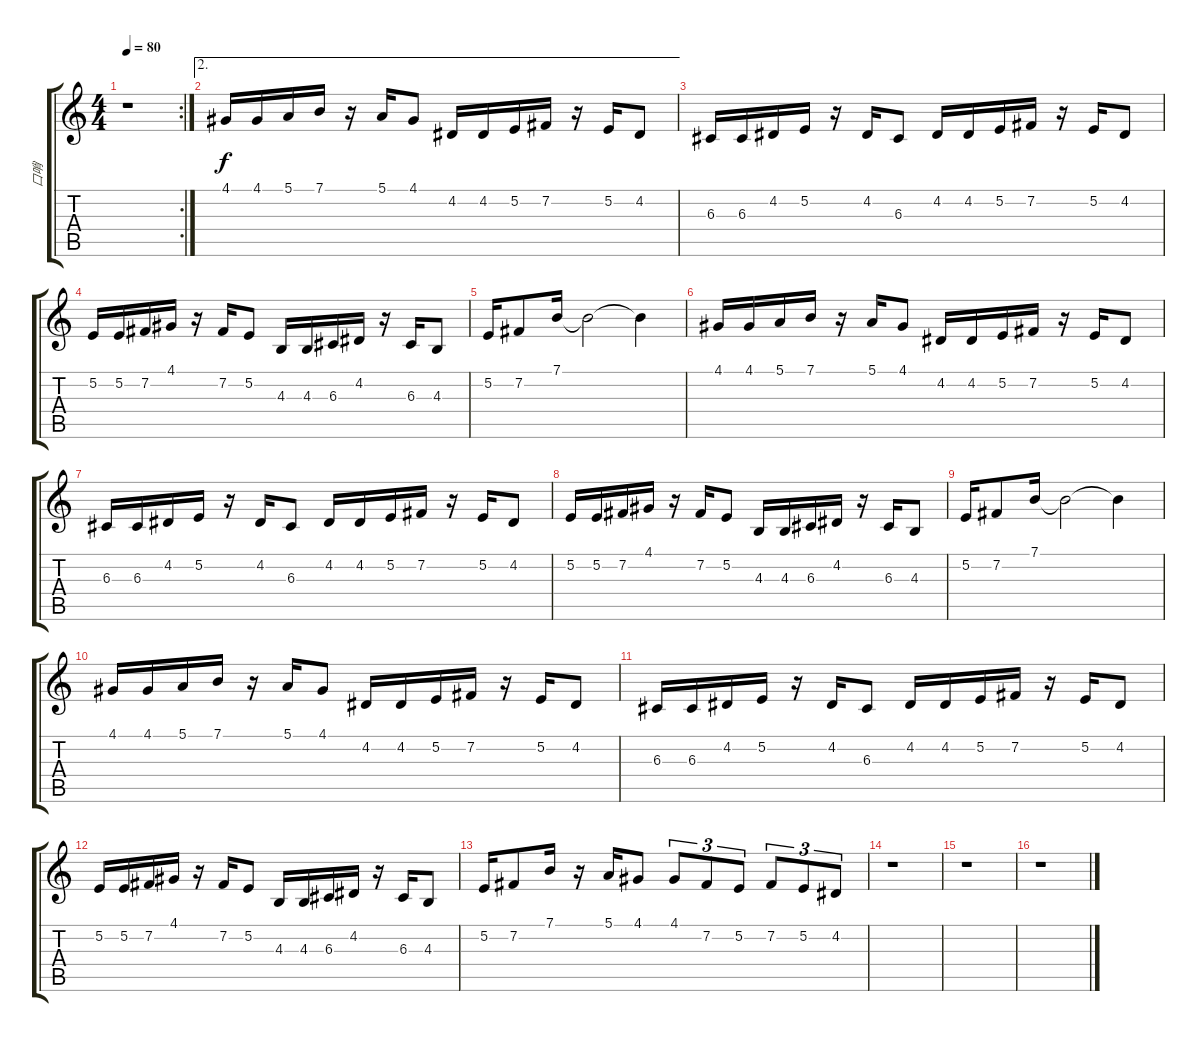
\track ("口哨" "口哨") {instrument whistle}
\staff {score tabs}
\tuning (E4 B3 G3 D3 A2 E2) {hide}
\rc 2
\ts (4 4)
\tempo 80
\clef g2
\ks c
r.1{dy f} |
\ae 2
4.1.16 4.1.16 5.1.16 7.1.16 r.16 5.1.16 4.1.8 4.2.16 4.2.16 5.2.16 7.2.16 r.16 5.2.16 4.2.8 |
6.3.16 6.3.16 4.2.16 5.2.16 r.16 4.2.16 6.3.8 4.2.16 4.2.16 5.2.16 7.2.16 r.16 5.2.16 4.2.8 |
5.2.16 5.2.16 7.2.16 4.1.16 r.16 7.2.16 5.2.8 4.3.16 4.3.16 6.3.16 4.2.16 r.16 6.3.16 4.3.8 |
5.2.16 7.2.8 7.1.16 7.1{t}.2 7.1{t}.4 |
4.1.16 4.1.16 5.1.16 7.1.16 r.16 5.1.16 4.1.8 4.2.16 4.2.16 5.2.16 7.2.16 r.16 5.2.16 4.2.8 |
6.3.16 6.3.16 4.2.16 5.2.16 r.16 4.2.16 6.3.8 4.2.16 4.2.16 5.2.16 7.2.16 r.16 5.2.16 4.2.8 |
5.2.16 5.2.16 7.2.16 4.1.16 r.16 7.2.16 5.2.8 4.3.16 4.3.16 6.3.16 4.2.16 r.16 6.3.16 4.3.8 |
5.2.16 7.2.8 7.1.16 7.1{t}.2 7.1{t}.4 |
4.1.16 4.1.16 5.1.16 7.1.16 r.16 5.1.16 4.1.8 4.2.16 4.2.16 5.2.16 7.2.16 r.16 5.2.16 4.2.8 |
6.3.16 6.3.16 4.2.16 5.2.16 r.16 4.2.16 6.3.8 4.2.16 4.2.16 5.2.16 7.2.16 r.16 5.2.16 4.2.8 |
5.2.16 5.2.16 7.2.16 4.1.16 r.16 7.2.16 5.2.8 4.3.16 4.3.16 6.3.16 4.2.16 r.16 6.3.16 4.3.8 |
5.2.16 7.2.8 7.1.16 r.16 5.1.16 4.1.8 4.1.8{tu (3 2)} 7.2.8{tu (3 2)} 5.2.8{tu (3 2)} 7.2.8{tu (3 2)} 5.2.8{tu (3 2)} 4.2.8{tu (3 2)} |
r.1 |
r.1 |
r.1
